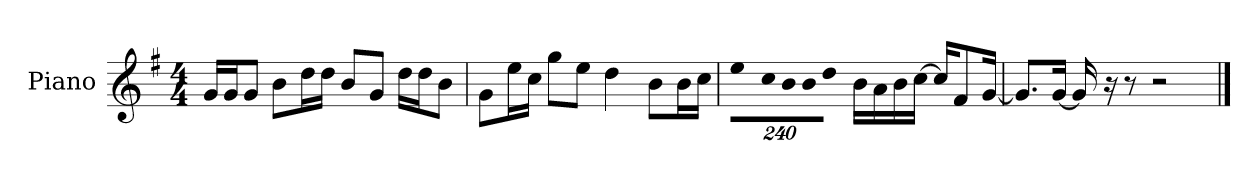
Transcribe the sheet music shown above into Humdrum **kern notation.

**kern
*part1
*staff1
*I"Piano
*I'P-no
*clefG2
*k[f#]
*M4/4
*MM90
=1
16g/LL
16g/J
8g/J
8b\L
16dd\L
16dd\JJ
8b/L
8g/J
16dd\LL
16dd\J
8b\J
=2
8g\L
16ee\L
16cc\JJ
8gg\L
8ee\J
4dd\
8b\L
16b\L
16cc\JJ
=3
*Xbrackettup
!LO:N:vis=8
960%137ee\L
!LO:N:vis=16
1920%137cc\L
!LO:N:vis=16
1920%137b\
!LO:N:vis=16
1920%137b\J
!LO:N:vis=8
960%137dd\J
16b\LL
16a\
16b\
[16cc\JJ
16cc/KL]
8f#/
[16g/Jk
=4
8.g/L]
[16g/Jk
16g/]
16r
8r
2r
==
*-
